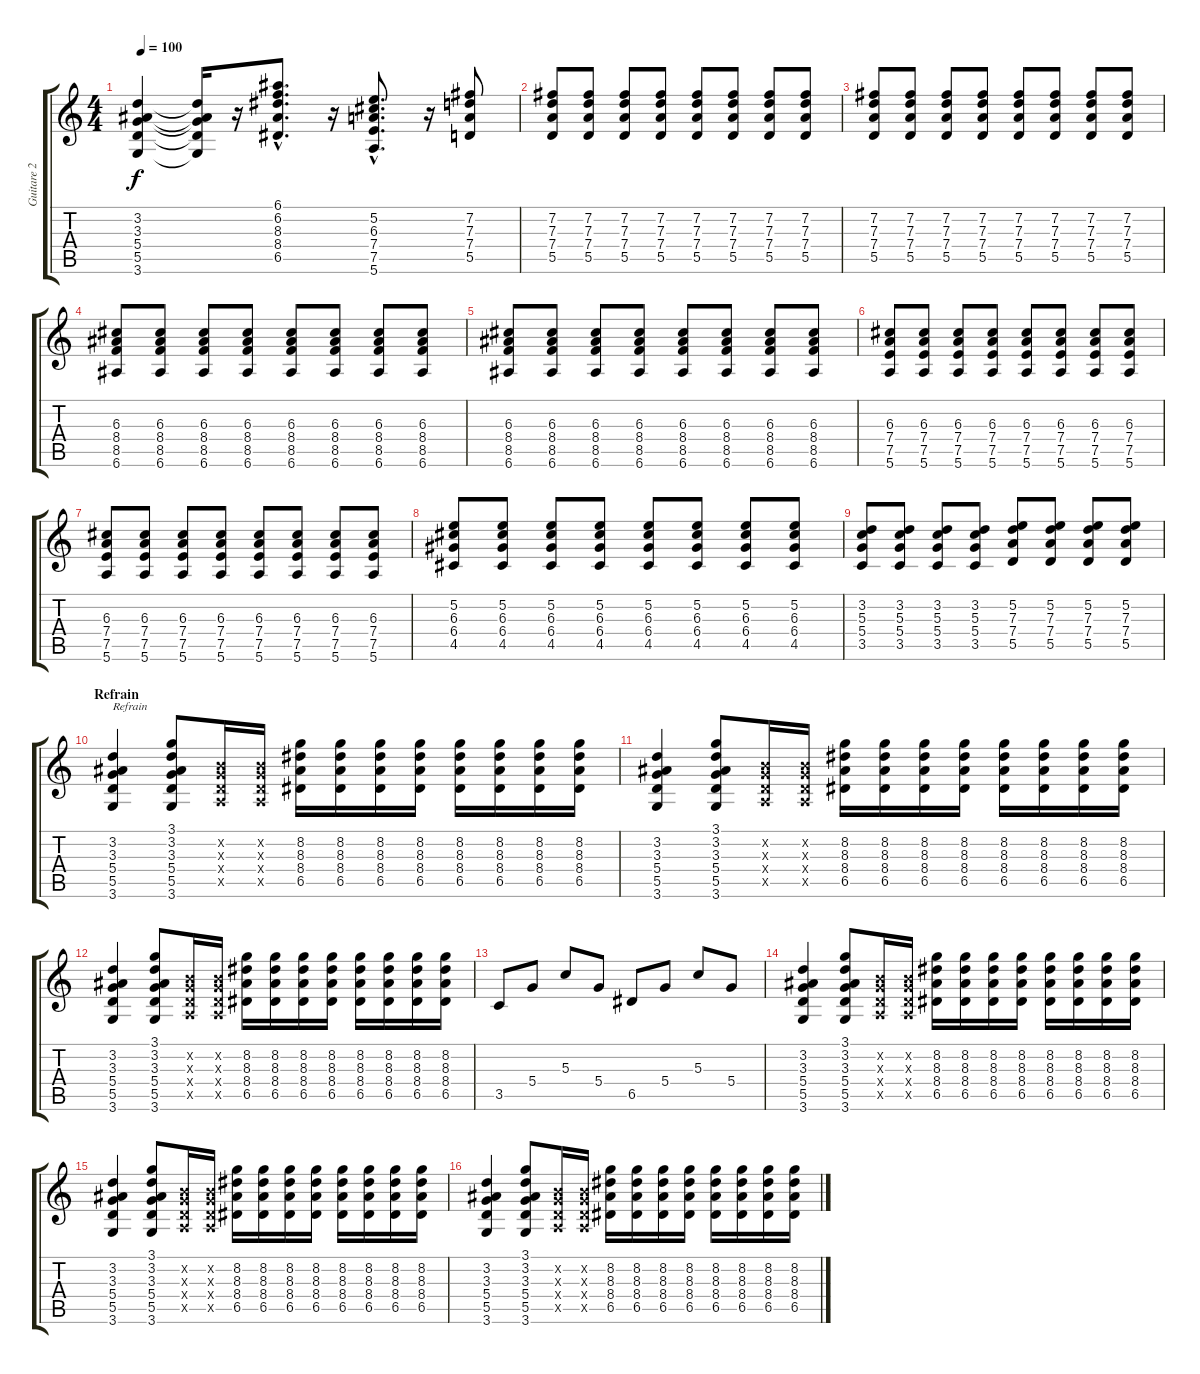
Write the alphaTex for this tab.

\track ("Guitare 2" "Guitare 2") {instrument overdrivenguitar}
\staff {score tabs}
\tuning (E4 B3 G3 D3 A2 E2) {hide}
\ts (4 4)
\tempo 100
\clef g2
\ks c
(3.2 3.3 5.4 5.5 3.6).4{dy f} (3.2{t} 3.3{t} 5.4{t} 5.5{t} 3.6{t}).16 r.16 (6.1{hac} 6.2{hac} 8.3{hac} 8.4{hac} 6.5{hac}).8{d} r.16 (5.2{hac} 6.3{hac} 7.4{hac} 7.5{hac} 5.6{hac}).8{d} r.16 (7.2 7.3 7.4 5.5).8 |
(7.2 7.3 7.4 5.5).8 (7.2 7.3 7.4 5.5).8 (7.2 7.3 7.4 5.5).8 (7.2 7.3 7.4 5.5).8 (7.2 7.3 7.4 5.5).8 (7.2 7.3 7.4 5.5).8 (7.2 7.3 7.4 5.5).8 (7.2 7.3 7.4 5.5).8 |
(7.2 7.3 7.4 5.5).8 (7.2 7.3 7.4 5.5).8 (7.2 7.3 7.4 5.5).8 (7.2 7.3 7.4 5.5).8 (7.2 7.3 7.4 5.5).8 (7.2 7.3 7.4 5.5).8 (7.2 7.3 7.4 5.5).8 (7.2 7.3 7.4 5.5).8 |
(6.3 8.4 8.5 6.6).8 (6.3 8.4 8.5 6.6).8 (6.3 8.4 8.5 6.6).8 (6.3 8.4 8.5 6.6).8 (6.3 8.4 8.5 6.6).8 (6.3 8.4 8.5 6.6).8 (6.3 8.4 8.5 6.6).8 (6.3 8.4 8.5 6.6).8 |
(6.3 8.4 8.5 6.6).8 (6.3 8.4 8.5 6.6).8 (6.3 8.4 8.5 6.6).8 (6.3 8.4 8.5 6.6).8 (6.3 8.4 8.5 6.6).8 (6.3 8.4 8.5 6.6).8 (6.3 8.4 8.5 6.6).8 (6.3 8.4 8.5 6.6).8 |
(6.3 7.4 7.5 5.6).8 (6.3 7.4 7.5 5.6).8 (6.3 7.4 7.5 5.6).8 (6.3 7.4 7.5 5.6).8 (6.3 7.4 7.5 5.6).8 (6.3 7.4 7.5 5.6).8 (6.3 7.4 7.5 5.6).8 (6.3 7.4 7.5 5.6).8 |
(6.3 7.4 7.5 5.6).8 (6.3 7.4 7.5 5.6).8 (6.3 7.4 7.5 5.6).8 (6.3 7.4 7.5 5.6).8 (6.3 7.4 7.5 5.6).8 (6.3 7.4 7.5 5.6).8 (6.3 7.4 7.5 5.6).8 (6.3 7.4 7.5 5.6).8 |
(5.2 6.3 6.4 4.5).8 (5.2 6.3 6.4 4.5).8 (5.2 6.3 6.4 4.5).8 (5.2 6.3 6.4 4.5).8 (5.2 6.3 6.4 4.5).8 (5.2 6.3 6.4 4.5).8 (5.2 6.3 6.4 4.5).8 (5.2 6.3 6.4 4.5).8 |
(3.2 5.3 5.4 3.5).8 (3.2 5.3 5.4 3.5).8 (3.2 5.3 5.4 3.5).8 (3.2 5.3 5.4 3.5).8 (5.2 7.3 7.4 5.5).8 (5.2 7.3 7.4 5.5).8 (5.2 7.3 7.4 5.5).8 (5.2 7.3 7.4 5.5).8 |
\section ("" "Refrain")
(3.2 3.3 5.4 5.5 3.6).4{txt "Refrain"} (3.1 3.2 3.3 5.4 5.5 3.6).8 (0.2{x} 0.3{x} 0.4{x} 0.5{x}).16 (0.2{x} 0.3{x} 0.4{x} 0.5{x}).16 (8.2 8.3 8.4 6.5).16 (8.2 8.3 8.4 6.5).16 (8.2 8.3 8.4 6.5).16 (8.2 8.3 8.4 6.5).16 (8.2 8.3 8.4 6.5).16 (8.2 8.3 8.4 6.5).16 (8.2 8.3 8.4 6.5).16 (8.2 8.3 8.4 6.5).16 |
(3.2 3.3 5.4 5.5 3.6).4 (3.1 3.2 3.3 5.4 5.5 3.6).8 (0.2{x} 0.3{x} 0.4{x} 0.5{x}).16 (0.2{x} 0.3{x} 0.4{x} 0.5{x}).16 (8.2 8.3 8.4 6.5).16 (8.2 8.3 8.4 6.5).16 (8.2 8.3 8.4 6.5).16 (8.2 8.3 8.4 6.5).16 (8.2 8.3 8.4 6.5).16 (8.2 8.3 8.4 6.5).16 (8.2 8.3 8.4 6.5).16 (8.2 8.3 8.4 6.5).16 |
(3.2 3.3 5.4 5.5 3.6).4 (3.1 3.2 3.3 5.4 5.5 3.6).8 (0.2{x} 0.3{x} 0.4{x} 0.5{x}).16 (0.2{x} 0.3{x} 0.4{x} 0.5{x}).16 (8.2 8.3 8.4 6.5).16 (8.2 8.3 8.4 6.5).16 (8.2 8.3 8.4 6.5).16 (8.2 8.3 8.4 6.5).16 (8.2 8.3 8.4 6.5).16 (8.2 8.3 8.4 6.5).16 (8.2 8.3 8.4 6.5).16 (8.2 8.3 8.4 6.5).16 |
3.5.8 5.4.8 5.3.8 5.4.8 6.5.8 5.4.8 5.3.8 5.4.8 |
(3.2 3.3 5.4 5.5 3.6).4 (3.1 3.2 3.3 5.4 5.5 3.6).8 (0.2{x} 0.3{x} 0.4{x} 0.5{x}).16 (0.2{x} 0.3{x} 0.4{x} 0.5{x}).16 (8.2 8.3 8.4 6.5).16 (8.2 8.3 8.4 6.5).16 (8.2 8.3 8.4 6.5).16 (8.2 8.3 8.4 6.5).16 (8.2 8.3 8.4 6.5).16 (8.2 8.3 8.4 6.5).16 (8.2 8.3 8.4 6.5).16 (8.2 8.3 8.4 6.5).16 |
(3.2 3.3 5.4 5.5 3.6).4 (3.1 3.2 3.3 5.4 5.5 3.6).8 (0.2{x} 0.3{x} 0.4{x} 0.5{x}).16 (0.2{x} 0.3{x} 0.4{x} 0.5{x}).16 (8.2 8.3 8.4 6.5).16 (8.2 8.3 8.4 6.5).16 (8.2 8.3 8.4 6.5).16 (8.2 8.3 8.4 6.5).16 (8.2 8.3 8.4 6.5).16 (8.2 8.3 8.4 6.5).16 (8.2 8.3 8.4 6.5).16 (8.2 8.3 8.4 6.5).16 |
(3.2 3.3 5.4 5.5 3.6).4 (3.1 3.2 3.3 5.4 5.5 3.6).8 (0.2{x} 0.3{x} 0.4{x} 0.5{x}).16 (0.2{x} 0.3{x} 0.4{x} 0.5{x}).16 (8.2 8.3 8.4 6.5).16 (8.2 8.3 8.4 6.5).16 (8.2 8.3 8.4 6.5).16 (8.2 8.3 8.4 6.5).16 (8.2 8.3 8.4 6.5).16 (8.2 8.3 8.4 6.5).16 (8.2 8.3 8.4 6.5).16 (8.2 8.3 8.4 6.5).16
